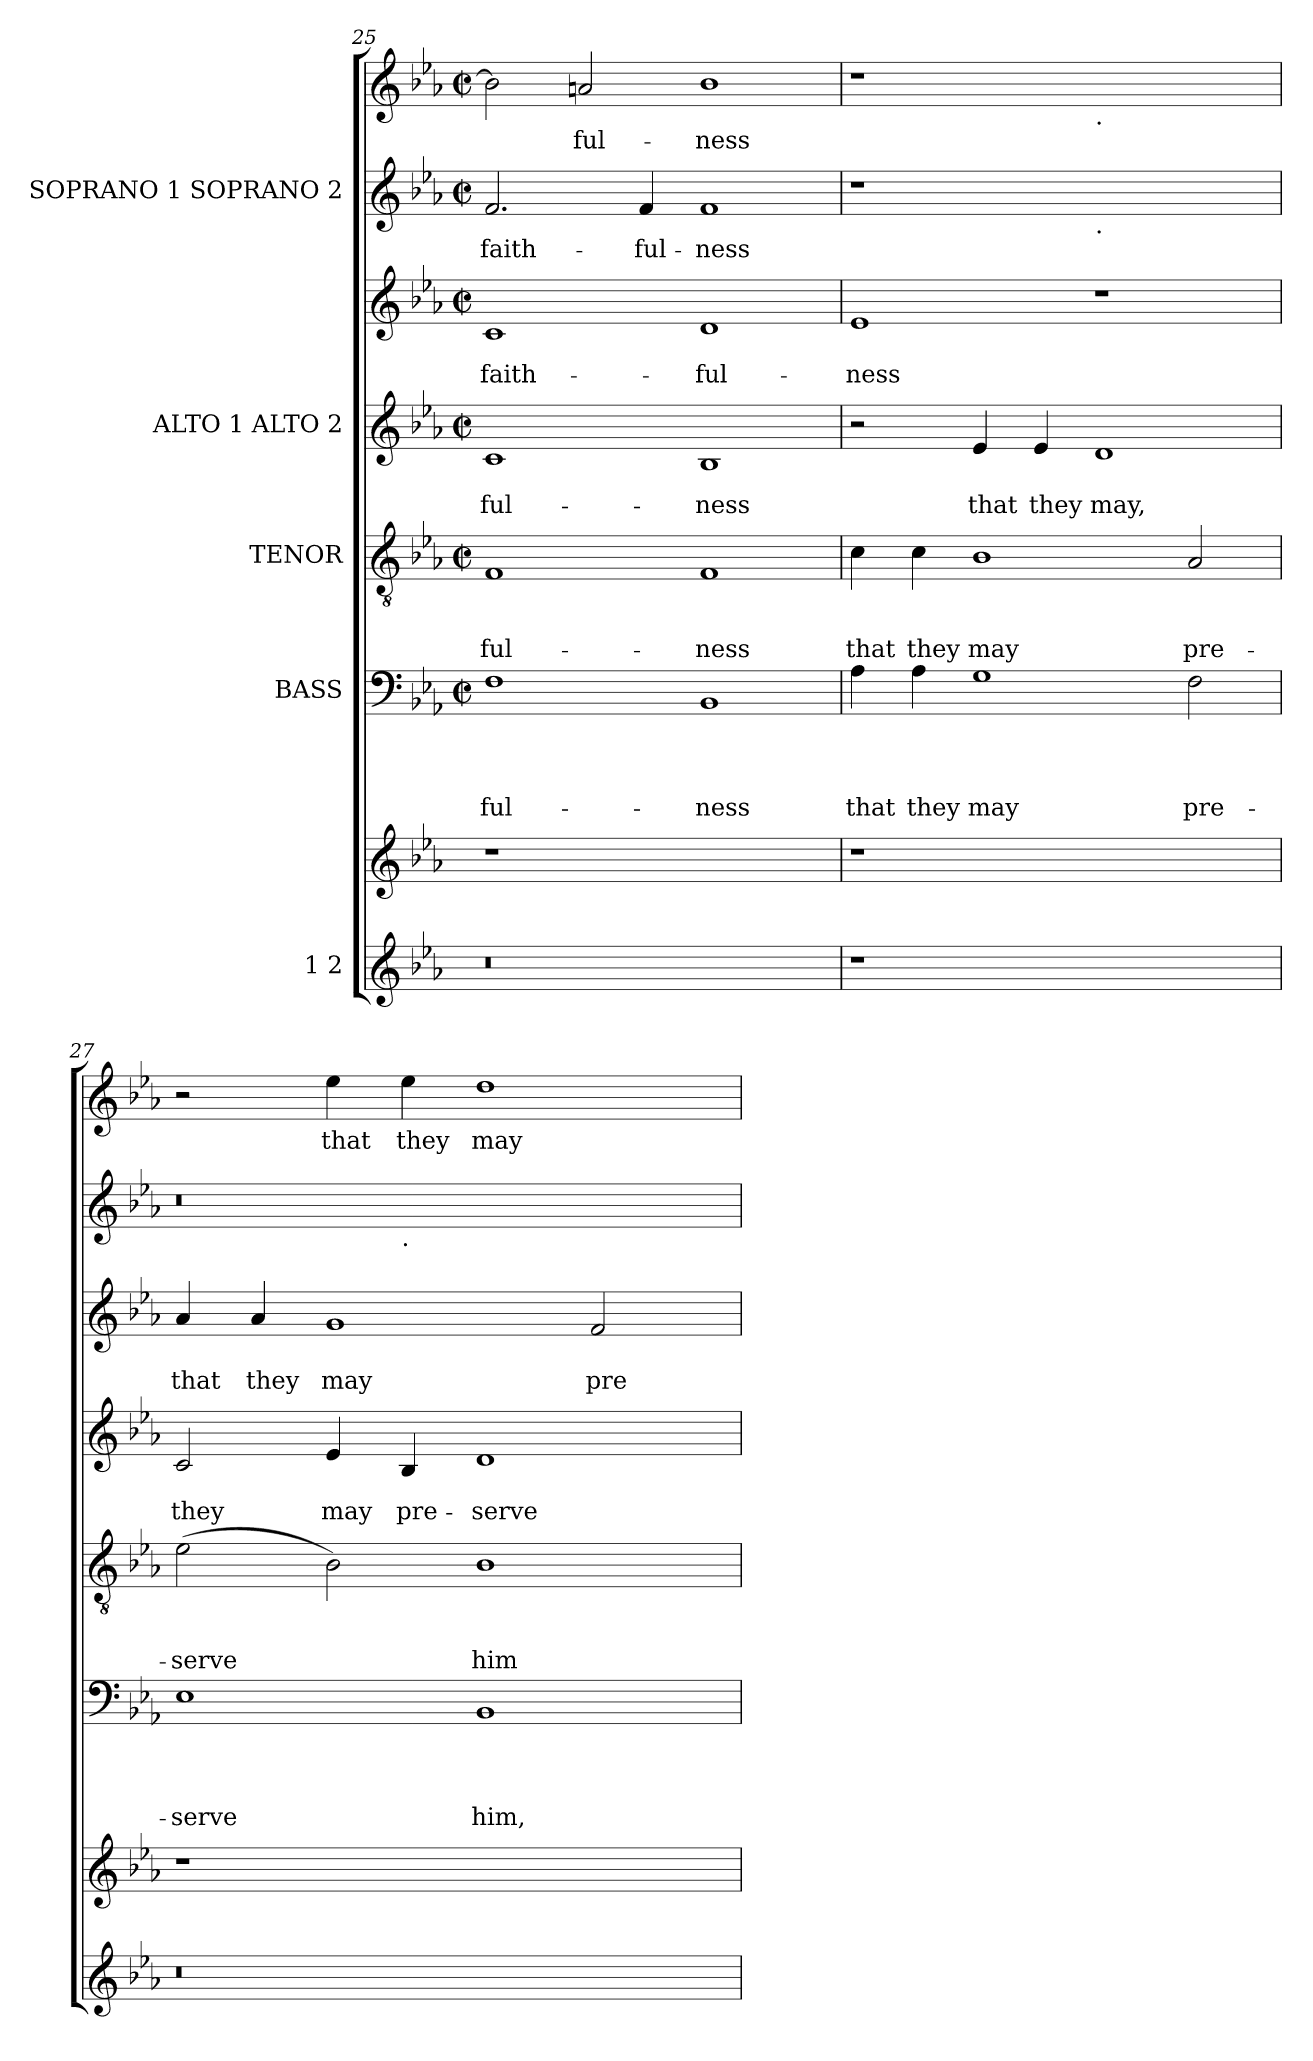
**kern	**kern	**kern	**text	**text	**text	**text	**kern	**text	**text	**text	**kern	**text	**text	**kern	**text	**text	**kern	**text	**kern	**text
*part5	*part5	*part4	*part4	*part4	*part4	*part4	*part3	*part3	*part3	*part3	*part2	*part2	*part2	*part2	*part2	*part2	*part1	*part1	*part1	*part1
*staff8	*staff7	*staff6	*staff6	*staff6	*staff6	*staff6	*staff5	*staff5	*staff5	*staff5	*staff4	*staff4	*staff4	*staff3	*staff3	*staff3	*staff2	*staff2	*staff1	*staff1
*I"1 2	*	*I"BASS	*	*	*	*	*I"TENOR	*	*	*	*I"ALTO 1 ALTO 2	*	*	*	*	*	*I"SOPRANO 1 SOPRANO 2	*	*	*
*clefG2	*clefG2	*clefF4	*	*	*	*	*clefGv2	*	*	*	*clefG2	*	*	*clefG2	*	*	*clefG2	*	*clefG2	*
*k[b-e-a-]	*k[b-e-a-]	*k[b-e-a-]	*	*	*	*	*k[b-e-a-]	*	*	*	*k[b-e-a-]	*	*	*k[b-e-a-]	*	*	*k[b-e-a-]	*	*k[b-e-a-]	*
*E-:	*E-:	*E-:	*	*	*	*	*E-:	*	*	*	*E-:	*	*	*E-:	*	*	*E-:	*	*E-:	*
*	*	*M2/2	*	*	*	*	*M2/2	*	*	*	*M2/2	*	*	*M2/2	*	*	*M2/2	*	*M2/2	*
*	*	*met(c|)	*	*	*	*	*met(c|)	*	*	*	*met(c|)	*	*	*met(c|)	*	*	*met(c|)	*	*met(c|)	*
=25	=25	=25	=25	=25	=25	=25	=25	=25	=25	=25	=25	=25	=25	=25	=25	=25	=25	=25	=25	=25
!	!	!	!	!	!	!LO:LY:b	!	!	!	!LO:LY:b	!	!	!LO:LY:b	!	!	!LO:LY:b	!	!LO:LY:b	!	!
0r	1r	1F	.	.	.	-ful-	1F	.	.	-ful-	1c	.	-ful-	1c	.	-faith-	2.f/	faith-	2b-\]	.
!	!	!	!	!	!	!	!	!	!	!	!	!	!	!	!	!	!	!	!	!LO:LY:b
.	.	.	.	.	.	.	.	.	.	.	.	.	.	.	.	.	.	.	2an/	ful-
!	!	!	!	!	!	!	!	!	!	!	!	!	!	!	!	!	!	!LO:LY:b	!	!
.	.	.	.	.	.	.	.	.	.	.	.	.	.	.	.	.	4f/	-ful-	.	.
!	!	!	!	!	!	!LO:LY:b	!	!	!	!LO:LY:b	!	!	!LO:LY:b	!	!	!LO:LY:b	!	!LO:LY:b:rj	!	!LO:LY:b
.	1ryy	1BB-	.	.	.	-ness	1F	.	.	-ness	1B-	.	-ness	1d	.	-ful-	1f	-ness	1b-	-ness
!!LO:LB:g=z
=26	=26	=26	=26	=26	=26	=26	=26	=26	=26	=26	=26	=26	=26	=26	=26	=26	=26	=26	=26	=26
!	!	!	!	!	!	!LO:LY:b	!	!	!	!LO:LY:b	!	!	!	!	!	!LO:LY:b	!	!	!	!
1r	1r	4A-\	.	.	.	that	4c\	.	.	that	2r	.	.	1e-	.	ness	1r	.	1r	.
!	!	!	!	!	!	!LO:LY:b	!	!	!	!LO:LY:b	!	!	!	!	!	!	!	!	!	!
.	.	4A-\	.	.	.	they	4c\	.	.	they	.	.	.	.	.	.	.	.	.	.
!	!	!	!	!	!	!LO:LY:b	!	!	!	!LO:LY:b	!	!	!LO:LY:b	!	!	!	!	!	!	!
.	.	1G	.	.	.	may	1B-	.	.	may	4e-/	.	that	.	.	.	.	.	.	.
!	!	!	!	!	!	!	!	!	!	!	!	!	!LO:LY:b	!	!	!	!	!	!	!
.	.	.	.	.	.	.	.	.	.	.	4e-/	.	they	.	.	.	.	.	.	.
!	!	!	!	!	!	!	!	!	!	!	!	!	!	!	!	!	!	!	!LO:TX:b:t=.	!
!	!	!	!	!	!	!	!	!	!	!	!	!	!	!	!	!	!LO:TX:b:t=.	!	!	!
!	!	!	!	!	!	!	!	!	!	!	!	!	!LO:LY:b	!	!	!	!	!	!	!
1ryy	1ryy	.	.	.	.	.	.	.	.	.	1d	.	may,	1r	.	.	1ryy	.	1ryy	.
!	!	!	!	!	!	!LO:LY:b	!	!	!	!LO:LY:b	!	!	!	!	!	!	!	!	!	!
.	.	2F\	.	.	.	pre-	2A-/	.	.	pre-	.	.	.	.	.	.	.	.	.	.
=27	=27	=27	=27	=27	=27	=27	=27	=27	=27	=27	=27	=27	=27	=27	=27	=27	=27	=27	=27	=27
!	!	!	!	!	!	!LO:LY:b	!	!	!	!LO:LY:b	!	!	!LO:LY:b	!	!	!LO:LY:b	!	!	!	!
*	*	*	*	*	*	*	*	*	*	*	*	*	*	*	*	*	*^	*	*	*
0r	1r	1E-	.	.	.	-serve	(>2e-\	.	.	-serve	2c/	.	-they	4a-/	.	that	0r	2.ryy	.	2r	.
!	!	!	!	!	!	!	!	!	!	!	!	!	!	!	!	!LO:LY:b	!	!	!	!	!
.	.	.	.	.	.	.	.	.	.	.	.	.	.	4a-/	.	they	.	.	.	.	.
!	!	!	!	!	!	!	!	!	!	!	!	!	!LO:LY:b	!	!	!LO:LY:b	!	!	!	!	!LO:LY:b
.	.	.	.	.	.	.	2B-\)	.	.	.	4e-/	.	may	1g	.	may	.	.	.	4ee-\	that
!	!	!	!	!	!	!	!	!	!	!	!	!	!	!	!	!	!	!LO:TX:b:t=.	!	!	!
!	!	!	!	!	!	!	!	!	!	!	!	!	!LO:LY:b	!	!	!	!	!	!	!	!LO:LY:b
.	.	.	.	.	.	.	.	.	.	.	4B-/	.	pre-	.	.	.	.	1ryy	.	4ee-\	they
!	!	!	!	!	!	!LO:LY:b	!	!	!	!LO:LY:b	!	!	!LO:LY:b	!	!	!	!	!	!	!	!LO:LY:b
.	1ryy	1BB-	.	.	.	him,	1B-	.	.	him	1d	.	-serve	.	.	.	.	.	.	1dd	may
!	!	!	!	!	!	!	!	!	!	!	!	!	!	!	!	!LO:LY:b	!	!	!	!	!
.	.	.	.	.	.	.	.	.	.	.	.	.	.	2f/	.	pre-	.	.	.	.	.
.	.	.	.	.	.	.	.	.	.	.	.	.	.	.	.	.	.	4ryy	.	.	.
*	*	*	*	*	*	*	*	*	*	*	*	*	*	*	*	*	*v	*v	*	*	*
=	=	=	=	=	=	=	=	=	=	=	=	=	=	=	=	=	=	=	=	=
*-	*-	*-	*-	*-	*-	*-	*-	*-	*-	*-	*-	*-	*-	*-	*-	*-	*-	*-	*-	*-
